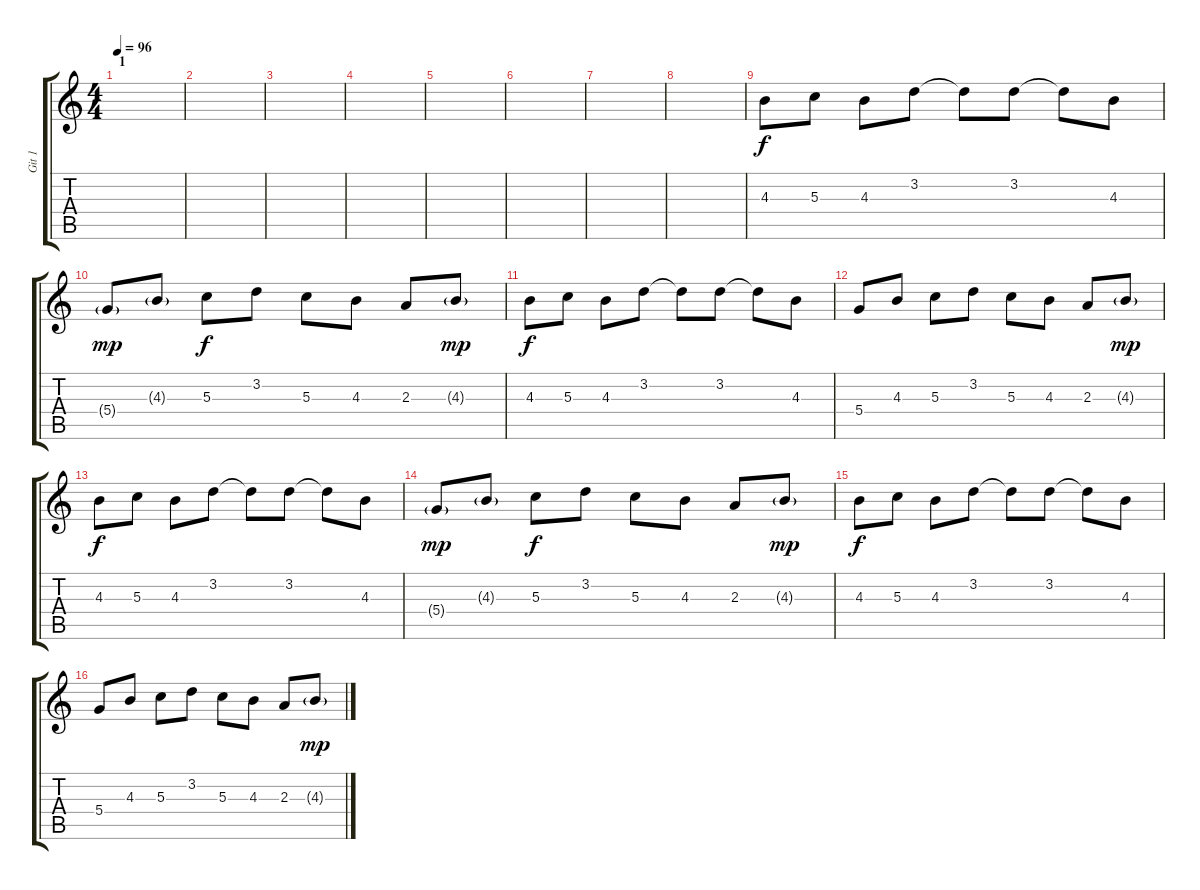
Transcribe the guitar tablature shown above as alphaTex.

\track ("Git 1" "Git 1") {instrument electricguitarjazz}
\staff {score tabs}
\tuning (E4 B3 G3 D3 A2 E2) {hide}
\ts (4 4)
\section ("" "1")
\tempo 96
\clef g2
\ks c
|
|
|
|
|
|
|
|
4.3.8{dy f} 5.3.8 4.3.8 3.2.8 3.2{t}.8 3.2.8 3.2{t}.8 4.3.8 |
5.4{g}.8{dy mp} 4.3{g}.8 5.3.8{dy f} 3.2.8 5.3.8 4.3.8 2.3.8 4.3{g}.8{dy mp} |
4.3.8{dy f} 5.3.8 4.3.8 3.2.8 3.2{t}.8 3.2.8 3.2{t}.8 4.3.8 |
5.4.8 4.3.8 5.3.8 3.2.8 5.3.8 4.3.8 2.3.8 4.3{g}.8{dy mp} |
4.3.8{dy f} 5.3.8 4.3.8 3.2.8 3.2{t}.8 3.2.8 3.2{t}.8 4.3.8 |
5.4{g}.8{dy mp} 4.3{g}.8 5.3.8{dy f} 3.2.8 5.3.8 4.3.8 2.3.8 4.3{g}.8{dy mp} |
4.3.8{dy f} 5.3.8 4.3.8 3.2.8 3.2{t}.8 3.2.8 3.2{t}.8 4.3.8 |
5.4.8 4.3.8 5.3.8 3.2.8 5.3.8 4.3.8 2.3.8 4.3{g}.8{dy mp}
